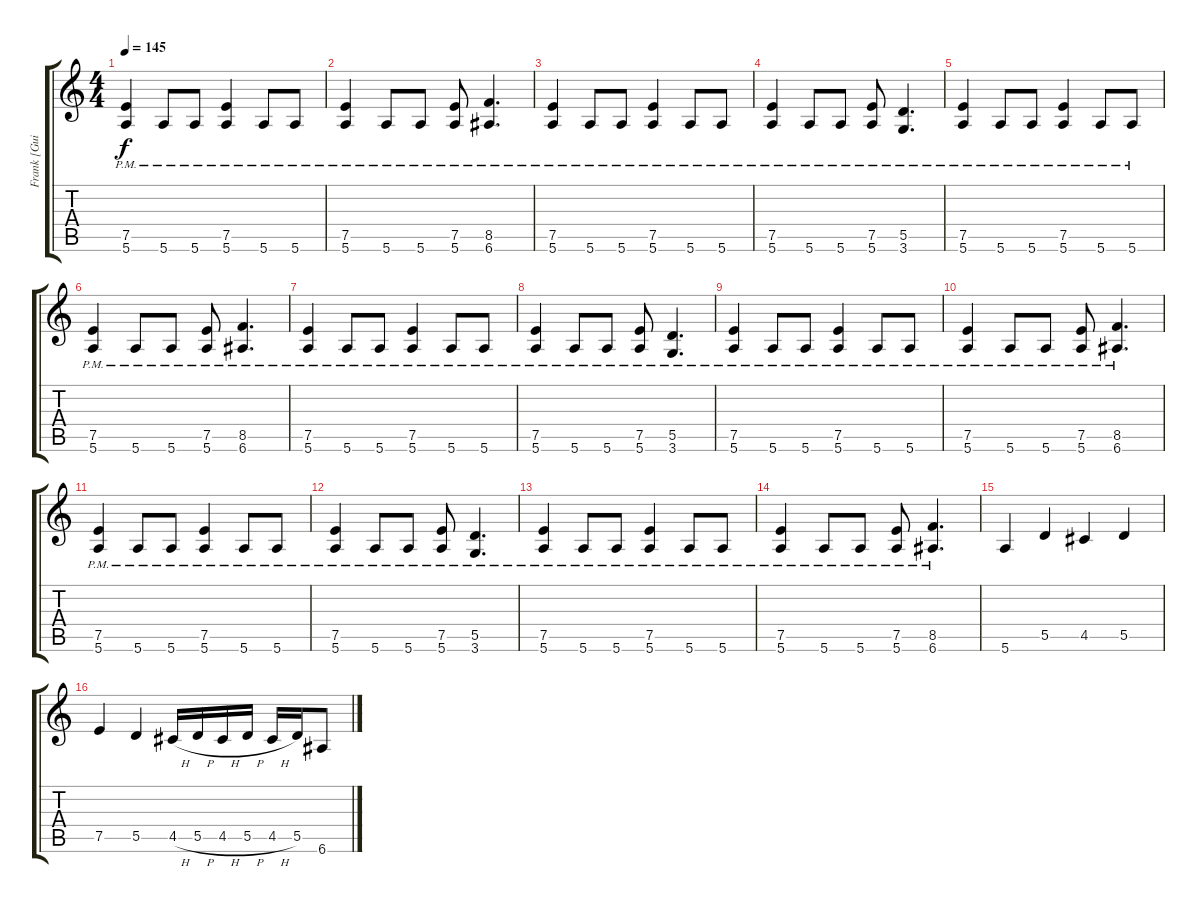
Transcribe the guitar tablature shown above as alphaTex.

\track ("Frank [Guit.A]" "Frank [Gui") {instrument distortionguitar}
\staff {score tabs}
\tuning (E4 B3 G3 D3 A2 E2) {hide}
\ts (4 4)
\tempo 145
\clef g2
\ks c
(7.5{pm} 5.6{pm}).4{dy f} 5.6{pm}.8 5.6{pm}.8 (7.5{pm} 5.6{pm}).4 5.6{pm}.8 5.6{pm}.8 |
(7.5{pm} 5.6{pm}).4 5.6{pm}.8 5.6{pm}.8 (7.5{pm} 5.6{pm}).8 (8.5{pm} 6.6{pm}).4{d} |
(7.5{pm} 5.6{pm}).4 5.6{pm}.8 5.6{pm}.8 (7.5{pm} 5.6{pm}).4 5.6{pm}.8 5.6{pm}.8 |
(7.5{pm} 5.6{pm}).4 5.6{pm}.8 5.6{pm}.8 (7.5{pm} 5.6{pm}).8 (5.5{pm} 3.6{pm}).4{d} |
(7.5{pm} 5.6{pm}).4 5.6{pm}.8 5.6{pm}.8 (7.5{pm} 5.6{pm}).4 5.6{pm}.8 5.6{pm}.8 |
(7.5{pm} 5.6{pm}).4 5.6{pm}.8 5.6{pm}.8 (7.5{pm} 5.6{pm}).8 (8.5{pm} 6.6{pm}).4{d} |
(7.5{pm} 5.6{pm}).4 5.6{pm}.8 5.6{pm}.8 (7.5{pm} 5.6{pm}).4 5.6{pm}.8 5.6{pm}.8 |
(7.5{pm} 5.6{pm}).4 5.6{pm}.8 5.6{pm}.8 (7.5{pm} 5.6{pm}).8 (5.5{pm} 3.6{pm}).4{d} |
(7.5{pm} 5.6{pm}).4 5.6{pm}.8 5.6{pm}.8 (7.5{pm} 5.6{pm}).4 5.6{pm}.8 5.6{pm}.8 |
(7.5{pm} 5.6{pm}).4 5.6{pm}.8 5.6{pm}.8 (7.5{pm} 5.6{pm}).8 (8.5{pm} 6.6{pm}).4{d} |
(7.5{pm} 5.6{pm}).4 5.6{pm}.8 5.6{pm}.8 (7.5{pm} 5.6{pm}).4 5.6{pm}.8 5.6{pm}.8 |
(7.5{pm} 5.6{pm}).4 5.6{pm}.8 5.6{pm}.8 (7.5{pm} 5.6{pm}).8 (5.5{pm} 3.6{pm}).4{d} |
(7.5{pm} 5.6{pm}).4 5.6{pm}.8 5.6{pm}.8 (7.5{pm} 5.6{pm}).4 5.6{pm}.8 5.6{pm}.8 |
(7.5{pm} 5.6{pm}).4 5.6{pm}.8 5.6{pm}.8 (7.5{pm} 5.6{pm}).8 (8.5{pm} 6.6{pm}).4{d} |
5.6.4 5.5.4 4.5.4 5.5.4 |
7.5.4 5.5.4 4.5{h}.16 5.5{h}.16 4.5{h}.16 5.5{h}.16 4.5{h}.16 5.5.16 6.6.8
